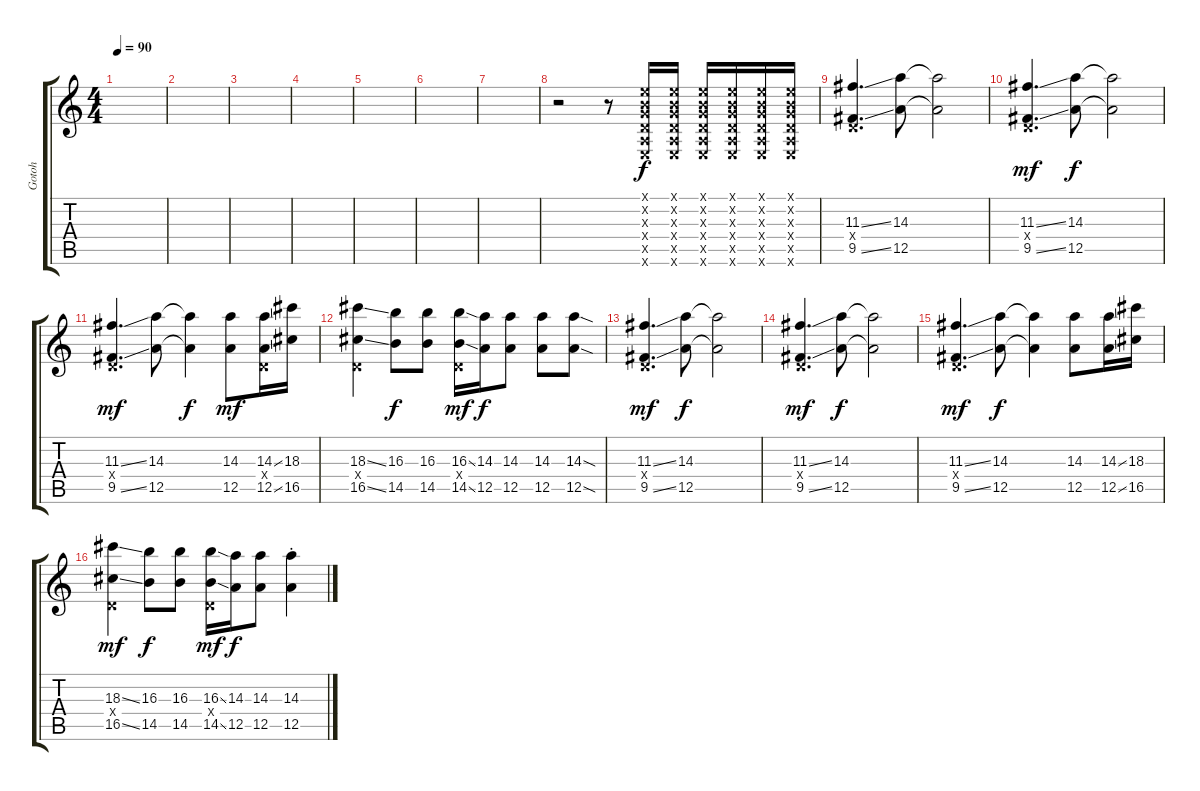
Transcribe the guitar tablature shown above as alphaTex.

\track ("Gotoh" "Gotoh") {instrument distortionguitar}
\staff {score tabs}
\tuning (E4 B3 G3 D3 A2 E2) {hide}
\ts (4 4)
\tempo 90
\clef g2
\ks c
|
|
|
|
|
|
|
r.2 r.8 (0.1{x} 0.2{x} 0.3{x} 0.4{x} 0.5{x} 0.6{x}).16 (0.1{x} 0.2{x} 0.3{x} 0.4{x} 0.5{x} 0.6{x}).16 (0.1{x} 0.2{x} 0.3{x} 0.4{x} 0.5{x} 0.6{x}).16 (0.1{x} 0.2{x} 0.3{x} 0.4{x} 0.5{x} 0.6{x}).16 (0.1{x} 0.2{x} 0.3{x} 0.4{x} 0.5{x} 0.6{x}).16 (0.1{x} 0.2{x} 0.3{x} 0.4{x} 0.5{x} 0.6{x}).16 |
(11.3{ss} 0.4{x} 9.5{ss}).4{d} (14.3 12.5).8{dy f} (14.3{t} 12.5{t}).2 |
(11.3{ss} 0.4{x} 9.5{ss}).4{d dy mf} (14.3 12.5).8{dy f} (14.3{t} 12.5{t}).2 |
(11.3{ss} 0.4{x} 9.5{ss}).4{d dy mf} (14.3 12.5).8 (14.3{t} 12.5{t}).4{dy f} (14.3 12.5).8{dy mf} (14.3{ss} 0.4{x} 12.5{ss}).16 (18.3 16.5).16 |
(18.3{ss} 0.4{x} 16.5{ss}).4 (16.3 14.5).8{dy f} (16.3 14.5).8 (16.3{ss} 0.4{x} 14.5{ss}).16{dy mf} (14.3 12.5).16{dy f} (14.3 12.5).8 (14.3 12.5).8 (14.3{sod} 12.5{sod}).8 |
(11.3{ss} 0.4{x} 9.5{ss}).4{d dy mf} (14.3 12.5).8{dy f} (14.3{t} 12.5{t}).2 |
(11.3{ss} 0.4{x} 9.5{ss}).4{d dy mf} (14.3 12.5).8{dy f} (14.3{t} 12.5{t}).2 |
(11.3{ss} 0.4{x} 9.5{ss}).4{d dy mf} (14.3 12.5).8{dy f} (14.3{t} 12.5{t}).4 (14.3 12.5).8 (14.3{ss} 12.5{ss}).16 (18.3 16.5).16 |
(18.3{ss} 0.4{x} 16.5{ss}).4{dy mf} (16.3 14.5).8{dy f} (16.3 14.5).8 (16.3{ss} 0.4{x} 14.5{ss}).16{dy mf} (14.3 12.5).16{dy f} (14.3 12.5).8 (14.3{st} 12.5).4
